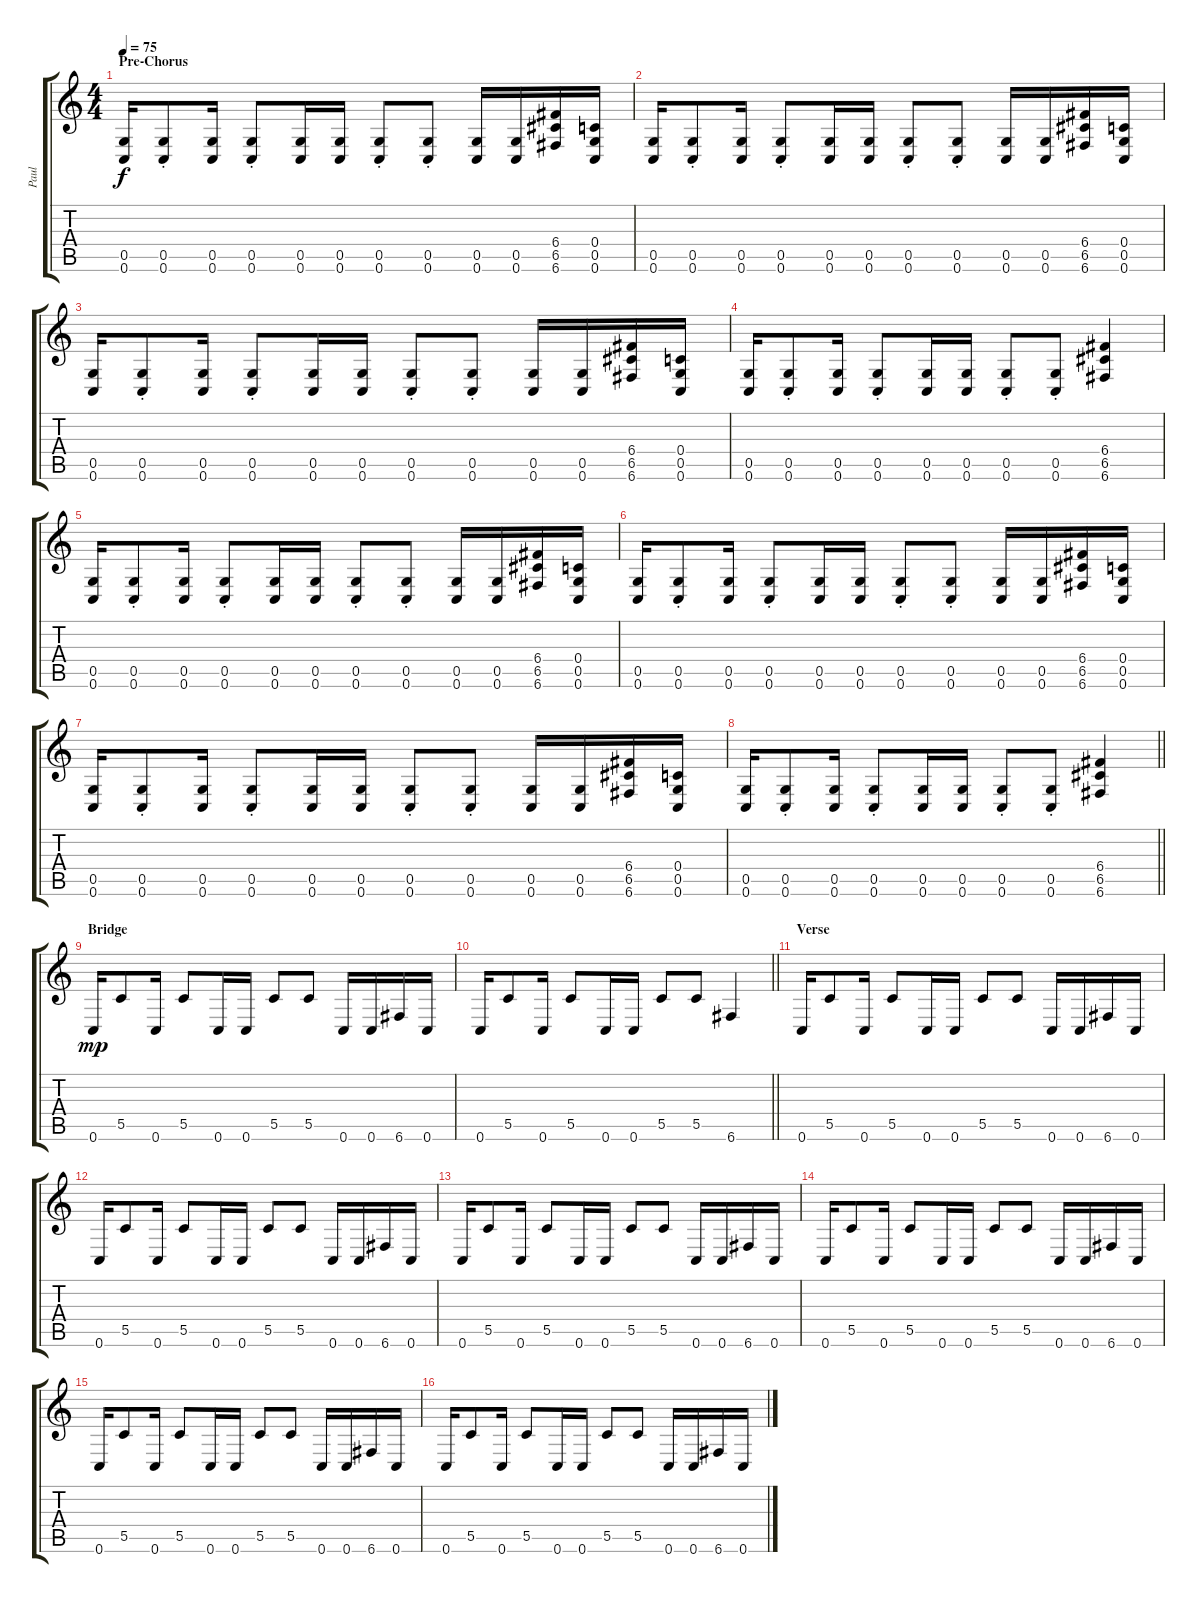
\track ("Paul" "Paul") {instrument distortionguitar}
\staff {score tabs}
\tuning (D4 A3 F3 C3 G2 C2) {hide}
\ts (4 4)
\section ("" "Pre-Chorus")
\tempo 75
\clef g2
\ks c
(0.5 0.6).16{dy f} (0.5{st} 0.6{st}).8 (0.5 0.6).16 (0.5{st} 0.6{st}).8 (0.5 0.6).16 (0.5 0.6).16 (0.5{st} 0.6{st}).8 (0.5{st} 0.6{st}).8 (0.5 0.6).16 (0.5 0.6).16 (6.4 6.5 6.6).16 (0.4 0.5 0.6).16 |
(0.5 0.6).16 (0.5{st} 0.6{st}).8 (0.5 0.6).16 (0.5{st} 0.6{st}).8 (0.5 0.6).16 (0.5 0.6).16 (0.5{st} 0.6{st}).8 (0.5{st} 0.6{st}).8 (0.5 0.6).16 (0.5 0.6).16 (6.4 6.5 6.6).16 (0.4 0.5 0.6).16 |
(0.5 0.6).16 (0.5{st} 0.6{st}).8 (0.5 0.6).16 (0.5{st} 0.6{st}).8 (0.5 0.6).16 (0.5 0.6).16 (0.5{st} 0.6{st}).8 (0.5{st} 0.6{st}).8 (0.5 0.6).16 (0.5 0.6).16 (6.4 6.5 6.6).16 (0.4 0.5 0.6).16 |
(0.5 0.6).16 (0.5{st} 0.6{st}).8 (0.5 0.6).16 (0.5{st} 0.6{st}).8 (0.5 0.6).16 (0.5 0.6).16 (0.5{st} 0.6{st}).8 (0.5{st} 0.6{st}).8 (6.4 6.5 6.6).4 |
(0.5 0.6).16 (0.5{st} 0.6{st}).8 (0.5 0.6).16 (0.5{st} 0.6{st}).8 (0.5 0.6).16 (0.5 0.6).16 (0.5{st} 0.6{st}).8 (0.5{st} 0.6{st}).8 (0.5 0.6).16 (0.5 0.6).16 (6.4 6.5 6.6).16 (0.4 0.5 0.6).16 |
(0.5 0.6).16 (0.5{st} 0.6{st}).8 (0.5 0.6).16 (0.5{st} 0.6{st}).8 (0.5 0.6).16 (0.5 0.6).16 (0.5{st} 0.6{st}).8 (0.5{st} 0.6{st}).8 (0.5 0.6).16 (0.5 0.6).16 (6.4 6.5 6.6).16 (0.4 0.5 0.6).16 |
(0.5 0.6).16 (0.5{st} 0.6{st}).8 (0.5 0.6).16 (0.5{st} 0.6{st}).8 (0.5 0.6).16 (0.5 0.6).16 (0.5{st} 0.6{st}).8 (0.5{st} 0.6{st}).8 (0.5 0.6).16 (0.5 0.6).16 (6.4 6.5 6.6).16 (0.4 0.5 0.6).16 |
\barLineRight lightlight
(0.5 0.6).16 (0.5{st} 0.6{st}).8 (0.5 0.6).16 (0.5{st} 0.6{st}).8 (0.5 0.6).16 (0.5 0.6).16 (0.5{st} 0.6{st}).8 (0.5{st} 0.6{st}).8 (6.4 6.5 6.6).4 |
\section ("" "Bridge")
0.6.16{dy mp} 5.5.8 0.6.16 5.5.8 0.6.16 0.6.16 5.5.8 5.5.8 0.6.16 0.6.16 6.6.16 0.6.16 |
\barLineRight lightlight
0.6.16 5.5.8 0.6.16 5.5.8 0.6.16 0.6.16 5.5.8 5.5.8 6.6.4 |
\section ("" "Verse")
0.6.16 5.5.8 0.6.16 5.5.8 0.6.16 0.6.16 5.5.8 5.5.8 0.6.16 0.6.16 6.6.16 0.6.16 |
0.6.16 5.5.8 0.6.16 5.5.8 0.6.16 0.6.16 5.5.8 5.5.8 0.6.16 0.6.16 6.6.16 0.6.16 |
0.6.16 5.5.8 0.6.16 5.5.8 0.6.16 0.6.16 5.5.8 5.5.8 0.6.16 0.6.16 6.6.16 0.6.16 |
0.6.16 5.5.8 0.6.16 5.5.8 0.6.16 0.6.16 5.5.8 5.5.8 0.6.16 0.6.16 6.6.16 0.6.16 |
0.6.16 5.5.8 0.6.16 5.5.8 0.6.16 0.6.16 5.5.8 5.5.8 0.6.16 0.6.16 6.6.16 0.6.16 |
0.6.16 5.5.8 0.6.16 5.5.8 0.6.16 0.6.16 5.5.8 5.5.8 0.6.16 0.6.16 6.6.16 0.6.16
